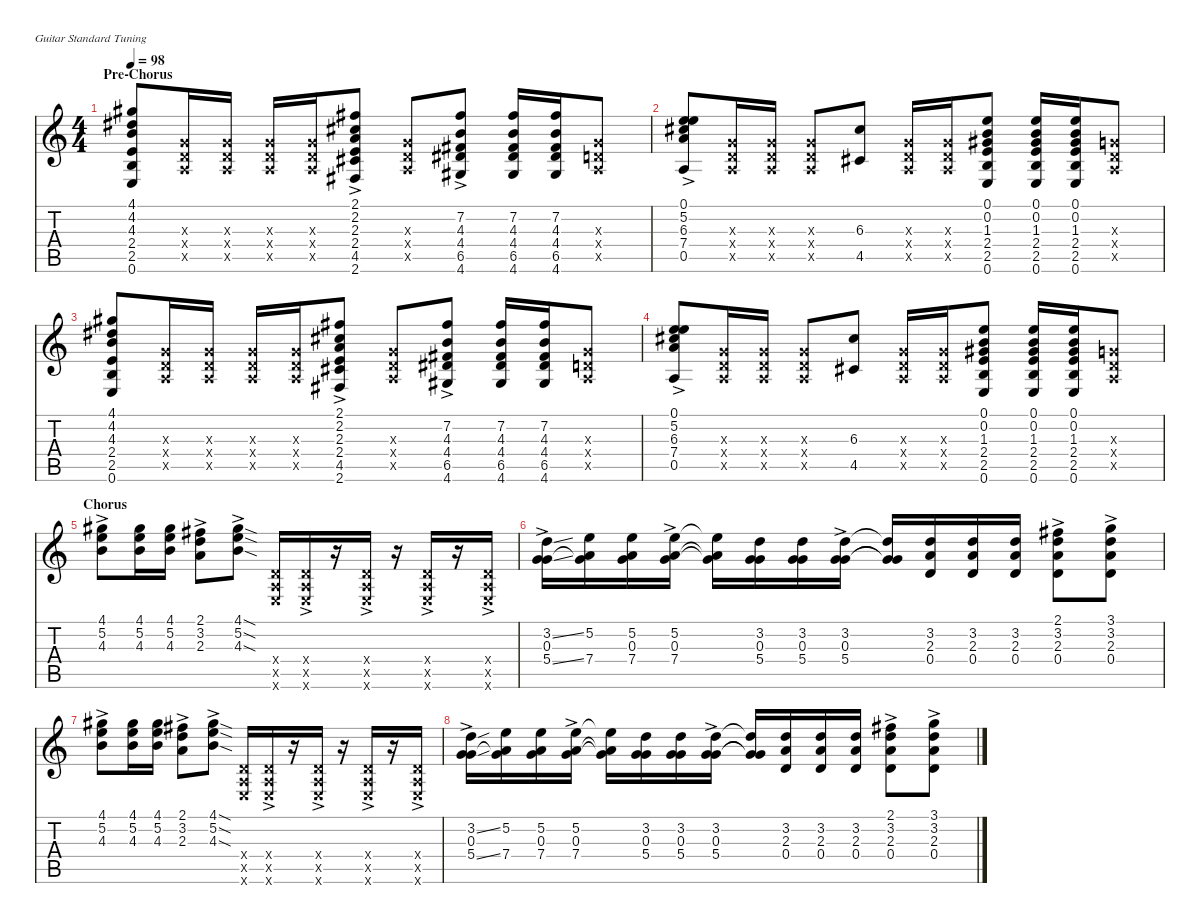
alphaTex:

\defaultSystemsLayout 4
\hideDynamics
\bracketExtendMode nobrackets
\singleTrackTrackNamePolicy hidden
\multiTrackTrackNamePolicy hidden
\firstSystemTrackNameMode fullname
\firstSystemTrackNameOrientation horizontal
\otherSystemsTrackNameOrientation horizontal
\track ("Acoustic Guitar 1" "n.guit.") {mute instrument acousticguitarnylon}
\staff {score tabs}
\tuning (E4 B3 G3 D3 A2 E2)
\ts (4 4)
\section ("" "Pre-Chorus")
\tempo 98
\clef g2
\ks c
(4.1{acc #} 4.2{acc #} 4.3 2.4 2.5 0.6).8{dy f beam Up} (0.3{x} 0.4{x} 0.5{x}).16{beam Up} (0.3{x} 0.4{x} 0.5{x}).16{beam Up} (0.3{x} 0.4{x} 0.5{x}).16{beam Up} (0.3{x} 0.4{x} 0.5{x}).16{beam Up} (2.1{ac acc #} 2.2{ac acc #} 2.3{ac} 2.4{ac} 4.5{ac acc #} 2.6{ac acc #}).8{beam Up} (0.3{x} 0.4{x} 0.5{x}).8{beam Up} (7.2{ac acc #} 4.3{ac} 4.4{ac acc #} 6.5{ac acc #} 4.6{ac acc #}).8{beam Up} (7.2{acc #} 4.3 4.4{acc #} 6.5{acc #} 4.6{acc #}).16{beam Up} (7.2{acc #} 4.3 4.4{acc #} 6.5{acc #} 4.6{acc #}).16{beam Up} (0.3{x} 0.4{x} 0.5{x}).8{beam Up} |
(0.1{ac} 5.2{ac} 6.3{ac acc #} 7.4{ac} 0.5{ac}).8{beam Up} (0.3{x} 0.4{x} 0.5{x}).16{beam Up} (0.3{x} 0.4{x} 0.5{x}).16{beam Up} (0.3{x} 0.4{x} 0.5{x}).8{beam Up} (6.3{acc #} 4.5{acc #}).8{beam Up} (0.3{x} 0.4{x} 0.5{x}).16{beam Up} (0.3{x} 0.4{x} 0.5{x}).16{beam Up} (0.1 0.2 1.3{acc #} 2.4 2.5 0.6).8{beam Up} (0.1 0.2 1.3{acc #} 2.4 2.5 0.6).16{beam Up} (0.1 0.2 1.3{acc #} 2.4 2.5 0.6).16{beam Up} (0.3{x} 0.4{x} 0.5{x}).8{beam Up} |
(4.1{acc #} 4.2{acc #} 4.3 2.4 2.5 0.6).8{beam Up} (0.3{x} 0.4{x} 0.5{x}).16{beam Up} (0.3{x} 0.4{x} 0.5{x}).16{beam Up} (0.3{x} 0.4{x} 0.5{x}).16{beam Up} (0.3{x} 0.4{x} 0.5{x}).16{beam Up} (2.1{ac acc #} 2.2{ac acc #} 2.3{ac} 2.4{ac} 4.5{ac acc #} 2.6{ac acc #}).8{beam Up} (0.3{x} 0.4{x} 0.5{x}).8{beam Up} (7.2{ac acc #} 4.3{ac} 4.4{ac acc #} 6.5{ac acc #} 4.6{ac acc #}).8{beam Up} (7.2{acc #} 4.3 4.4{acc #} 6.5{acc #} 4.6{acc #}).16{beam Up} (7.2{acc #} 4.3 4.4{acc #} 6.5{acc #} 4.6{acc #}).16{beam Up} (0.3{x} 0.4{x} 0.5{x}).8{beam Up} |
(0.1{ac} 5.2{ac} 6.3{ac acc #} 7.4{ac} 0.5{ac}).8{beam Up} (0.3{x} 0.4{x} 0.5{x}).16{beam Up} (0.3{x} 0.4{x} 0.5{x}).16{beam Up} (0.3{x} 0.4{x} 0.5{x}).8{beam Up} (6.3{acc #} 4.5{acc #}).8{beam Up} (0.3{x} 0.4{x} 0.5{x}).16{beam Up} (0.3{x} 0.4{x} 0.5{x}).16{beam Up} (0.1 0.2 1.3{acc #} 2.4 2.5 0.6).8{beam Up} (0.1 0.2 1.3{acc #} 2.4 2.5 0.6).16{beam Up} (0.1 0.2 1.3{acc #} 2.4 2.5 0.6).16{beam Up} (0.3{x} 0.4{x} 0.5{x}).8{beam Up} |
\section ("" "Chorus")
(4.1{ac acc #} 5.2{ac} 4.3{ac}).8{beam Down} (4.1{acc #} 5.2 4.3).16{beam Down} (4.1{acc #} 5.2 4.3).16{beam Down} (2.1{ac acc #} 3.2{ac} 2.3{ac}).8{beam Down} (4.1{sod ac acc #} 5.2{sod ac} 4.3{sod ac}).8{beam Down} (0.4{x} 0.5{x} 0.6{x}).16{beam Up} (0.4{ac x} 0.5{ac x} 0.6{ac x}).16{beam Up} r.16{beam Up} (0.4{ac x} 0.5{ac x} 0.6{ac x}).16{beam Up} r.16{beam Up} (0.4{ac x} 0.5{ac x} 0.6{ac x}).16{beam Up} r.16{beam Up} (0.4{ac x} 0.5{ac x} 0.6{ac x}).16{beam Up} |
(3.2{ss ac} 0.3{ac} 5.4{ss ac}).16{beam Down} (5.2 0.3{t} 7.4).16{beam Down} (5.2 0.3 7.4).16{beam Down} (5.2{ac} 0.3{ac} 7.4{ac}).16{beam Down} (5.2{t} 0.3{t} 7.4{t}).16{beam Down} (3.2 0.3 5.4).16{beam Down} (3.2 0.3 5.4).16{beam Down} (3.2{ac} 0.3{ac} 5.4{ac}).16{beam Down} (3.2{t} 0.3{t} 5.4{t}).16{beam Up} (3.2 2.3 0.4).16{beam Up} (3.2 2.3 0.4).16{beam Up} (3.2 2.3 0.4).16{beam Up} (2.1{ac acc #} 3.2{ac} 2.3{ac} 0.4{ac}).8{beam Down} (3.1{ac} 3.2{ac} 2.3{ac} 0.4{ac}).8{beam Down} |
(4.1{ac acc #} 5.2{ac} 4.3{ac}).8{beam Down} (4.1{acc #} 5.2 4.3).16{beam Down} (4.1{acc #} 5.2 4.3).16{beam Down} (2.1{ac acc #} 3.2{ac} 2.3{ac}).8{beam Down} (4.1{sod ac acc #} 5.2{sod ac} 4.3{sod ac}).8{beam Down} (0.4{x} 0.5{x} 0.6{x}).16{beam Up} (0.4{ac x} 0.5{ac x} 0.6{ac x}).16{beam Up} r.16{beam Up} (0.4{ac x} 0.5{ac x} 0.6{ac x}).16{beam Up} r.16{beam Up} (0.4{ac x} 0.5{ac x} 0.6{ac x}).16{beam Up} r.16{beam Up} (0.4{ac x} 0.5{ac x} 0.6{ac x}).16{beam Up} |
(3.2{ss ac} 0.3{ac} 5.4{ss ac}).16{beam Down} (5.2 0.3{t} 7.4).16{beam Down} (5.2 0.3 7.4).16{beam Down} (5.2{ac} 0.3{ac} 7.4{ac}).16{beam Down} (5.2{t} 0.3{t} 7.4{t}).16{beam Down} (3.2 0.3 5.4).16{beam Down} (3.2 0.3 5.4).16{beam Down} (3.2{ac} 0.3{ac} 5.4{ac}).16{beam Down} (3.2{t} 0.3{t} 5.4{t}).16{beam Up} (3.2 2.3 0.4).16{beam Up} (3.2 2.3 0.4).16{beam Up} (3.2 2.3 0.4).16{beam Up} (2.1{ac acc #} 3.2{ac} 2.3{ac} 0.4{ac}).8{beam Down} (3.1{ac} 3.2{ac} 2.3{ac} 0.4{ac}).8{beam Down}
